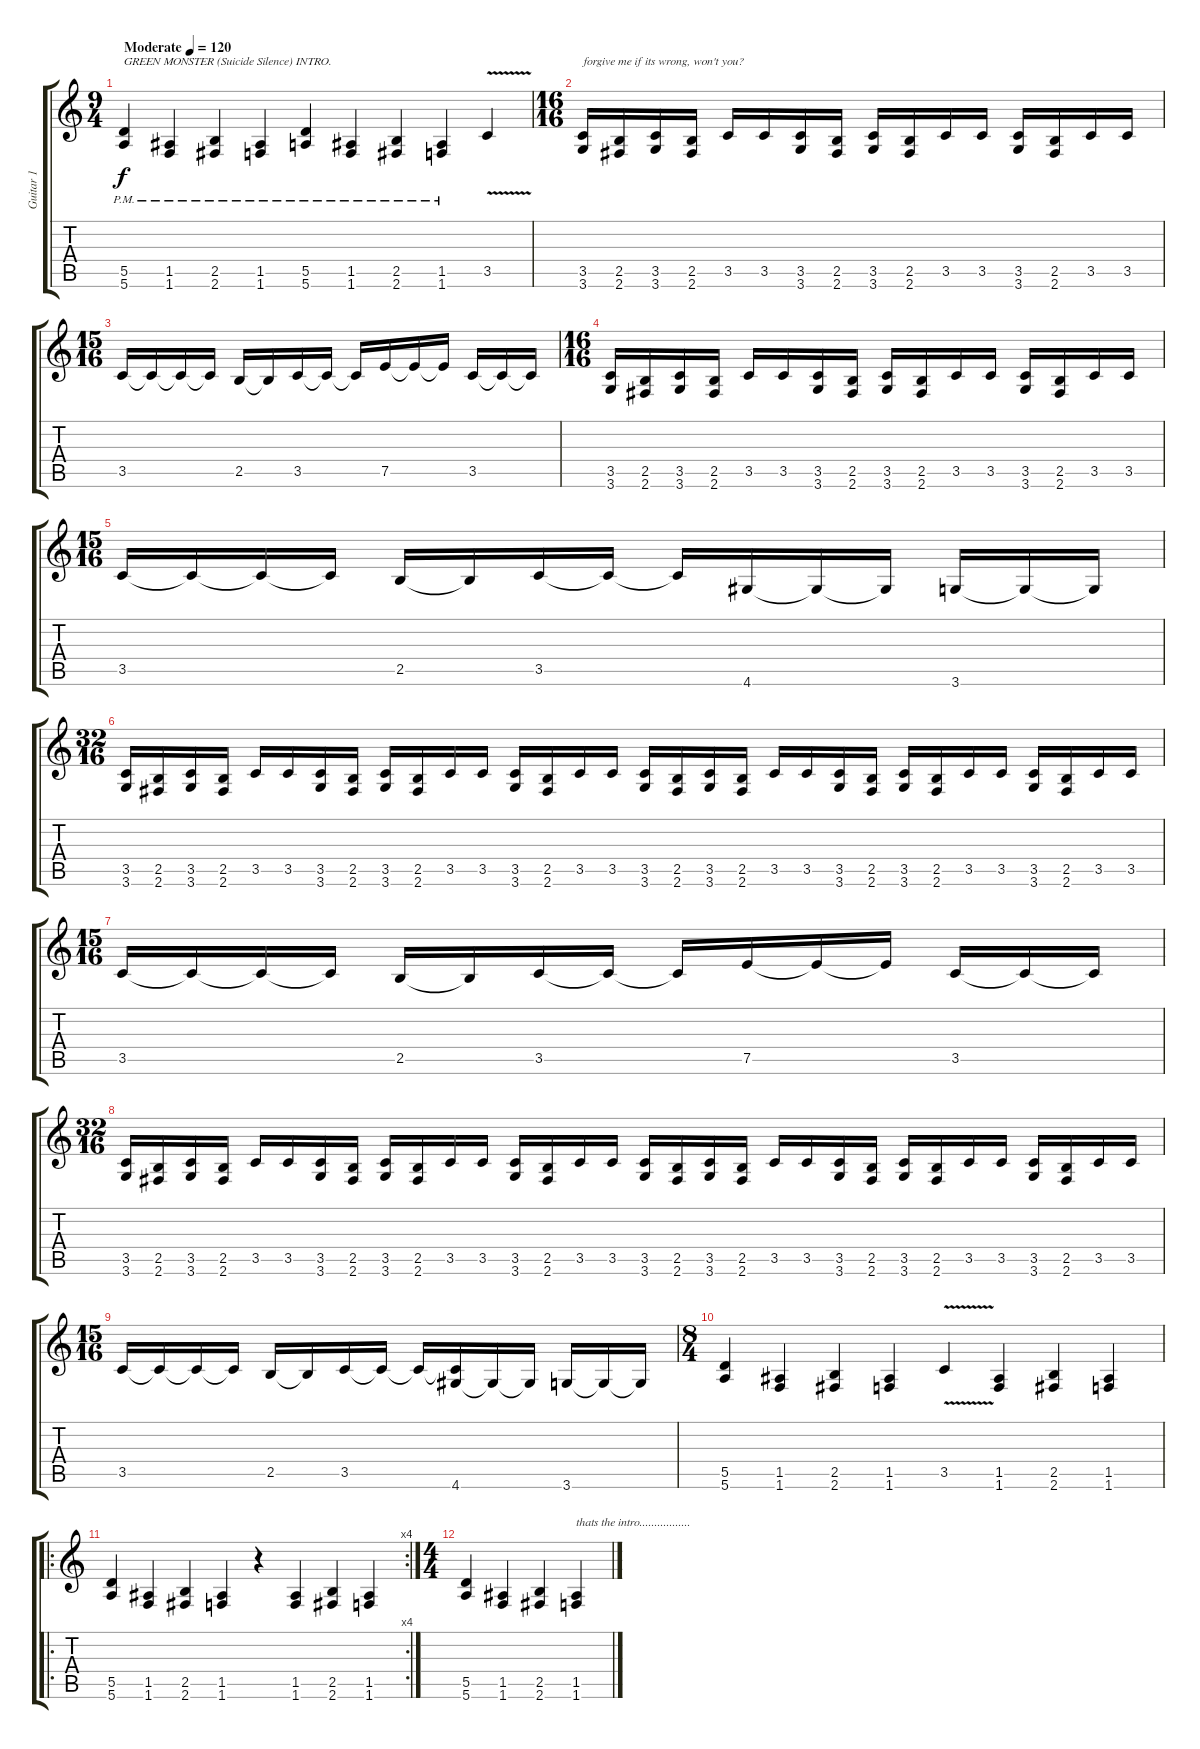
\track ("Guitar 1" "Guitar 1") {instrument distortionguitar}
\staff {score tabs}
\tuning (E4 B3 G3 D3 A2 E2) {hide}
\ts (9 4)
\tempo (120 "Moderate")
\clef g2
\ks c
(5.5{pm} 5.6{pm}).4{txt "GREEN MONSTER (Suicide Silence) INTRO." dy f instrument distortionguitar} (1.5{pm} 1.6{pm}).4 (2.5{pm} 2.6{pm}).4 (1.5{pm} 1.6{pm}).4 (5.5{pm} 5.6{pm}).4 (1.5{pm} 1.6{pm}).4 (2.5{pm} 2.6{pm}).4 (1.5{pm} 1.6{pm}).4 3.5{v}.4 |
\ts (16 16)
(3.5 3.6).16{txt "forgive me if its wrong, won't you?"} (2.5 2.6).16 (3.5 3.6).16 (2.5 2.6).16 3.5.16 3.5.16 (3.5 3.6).16 (2.5 2.6).16 (3.5 3.6).16 (2.5 2.6).16 3.5.16 3.5.16 (3.5 3.6).16 (2.5 2.6).16 3.5.16 3.5.16 |
\ts (15 16)
3.5.16 3.5{t}.16 3.5{t}.16 3.5{t}.16 2.5.16 2.5{t}.16 3.5.16 3.5{t}.16 3.5{t}.16 7.5.16 7.5{t}.16 7.5{t}.16 3.5.16 3.5{t}.16 3.5{t}.16 |
\ts (16 16)
(3.5 3.6).16 (2.5 2.6).16 (3.5 3.6).16 (2.5 2.6).16 3.5.16 3.5.16 (3.5 3.6).16 (2.5 2.6).16 (3.5 3.6).16 (2.5 2.6).16 3.5.16 3.5.16 (3.5 3.6).16 (2.5 2.6).16 3.5.16 3.5.16 |
\ts (15 16)
3.5.16 3.5{t}.16 3.5{t}.16 3.5{t}.16 2.5.16 2.5{t}.16 3.5.16 3.5{t}.16 3.5{t}.16 4.6.16 4.6{t}.16 4.6{t}.16 3.6.16 3.6{t}.16 3.6{t}.16 |
\ts (32 16)
(3.5 3.6).16 (2.5 2.6).16 (3.5 3.6).16 (2.5 2.6).16 3.5.16 3.5.16 (3.5 3.6).16 (2.5 2.6).16 (3.5 3.6).16 (2.5 2.6).16 3.5.16 3.5.16 (3.5 3.6).16 (2.5 2.6).16 3.5.16 3.5.16 (3.5 3.6).16 (2.5 2.6).16 (3.5 3.6).16 (2.5 2.6).16 3.5.16 3.5.16 (3.5 3.6).16 (2.5 2.6).16 (3.5 3.6).16 (2.5 2.6).16 3.5.16 3.5.16 (3.5 3.6).16 (2.5 2.6).16 3.5.16 3.5.16 |
\ts (15 16)
3.5.16 3.5{t}.16 3.5{t}.16 3.5{t}.16 2.5.16 2.5{t}.16 3.5.16 3.5{t}.16 3.5{t}.16 7.5.16 7.5{t}.16 7.5{t}.16 3.5.16 3.5{t}.16 3.5{t}.16 |
\ts (32 16)
(3.5 3.6).16 (2.5 2.6).16 (3.5 3.6).16 (2.5 2.6).16 3.5.16 3.5.16 (3.5 3.6).16 (2.5 2.6).16 (3.5 3.6).16 (2.5 2.6).16 3.5.16 3.5.16 (3.5 3.6).16 (2.5 2.6).16 3.5.16 3.5.16 (3.5 3.6).16 (2.5 2.6).16 (3.5 3.6).16 (2.5 2.6).16 3.5.16 3.5.16 (3.5 3.6).16 (2.5 2.6).16 (3.5 3.6).16 (2.5 2.6).16 3.5.16 3.5.16 (3.5 3.6).16 (2.5 2.6).16 3.5.16 3.5.16 |
\ts (15 16)
3.5.16 3.5{t}.16 3.5{t}.16 3.5{t}.16 2.5.16 2.5{t}.16 3.5.16 3.5{t}.16 3.5{t}.16 (3.5{t} 4.6).16 4.6{t}.16 4.6{t}.16 3.6.16 3.6{t}.16 3.6{t}.16 |
\ts (8 4)
(5.5 5.6).4 (1.5 1.6).4 (2.5 2.6).4 (1.5 1.6).4 3.5{v}.4 (1.5 1.6).4 (2.5 2.6).4 (1.5 1.6).4 |
\ro
\rc 4
(5.5 5.6).4 (1.5 1.6).4 (2.5 2.6).4 (1.5 1.6).4 r.4 (1.5 1.6).4 (2.5 2.6).4 (1.5 1.6).4 |
\ts (4 4)
(5.5 5.6).4 (1.5 1.6).4 (2.5 2.6).4 (1.5 1.6).4{txt "thats the intro................."}
